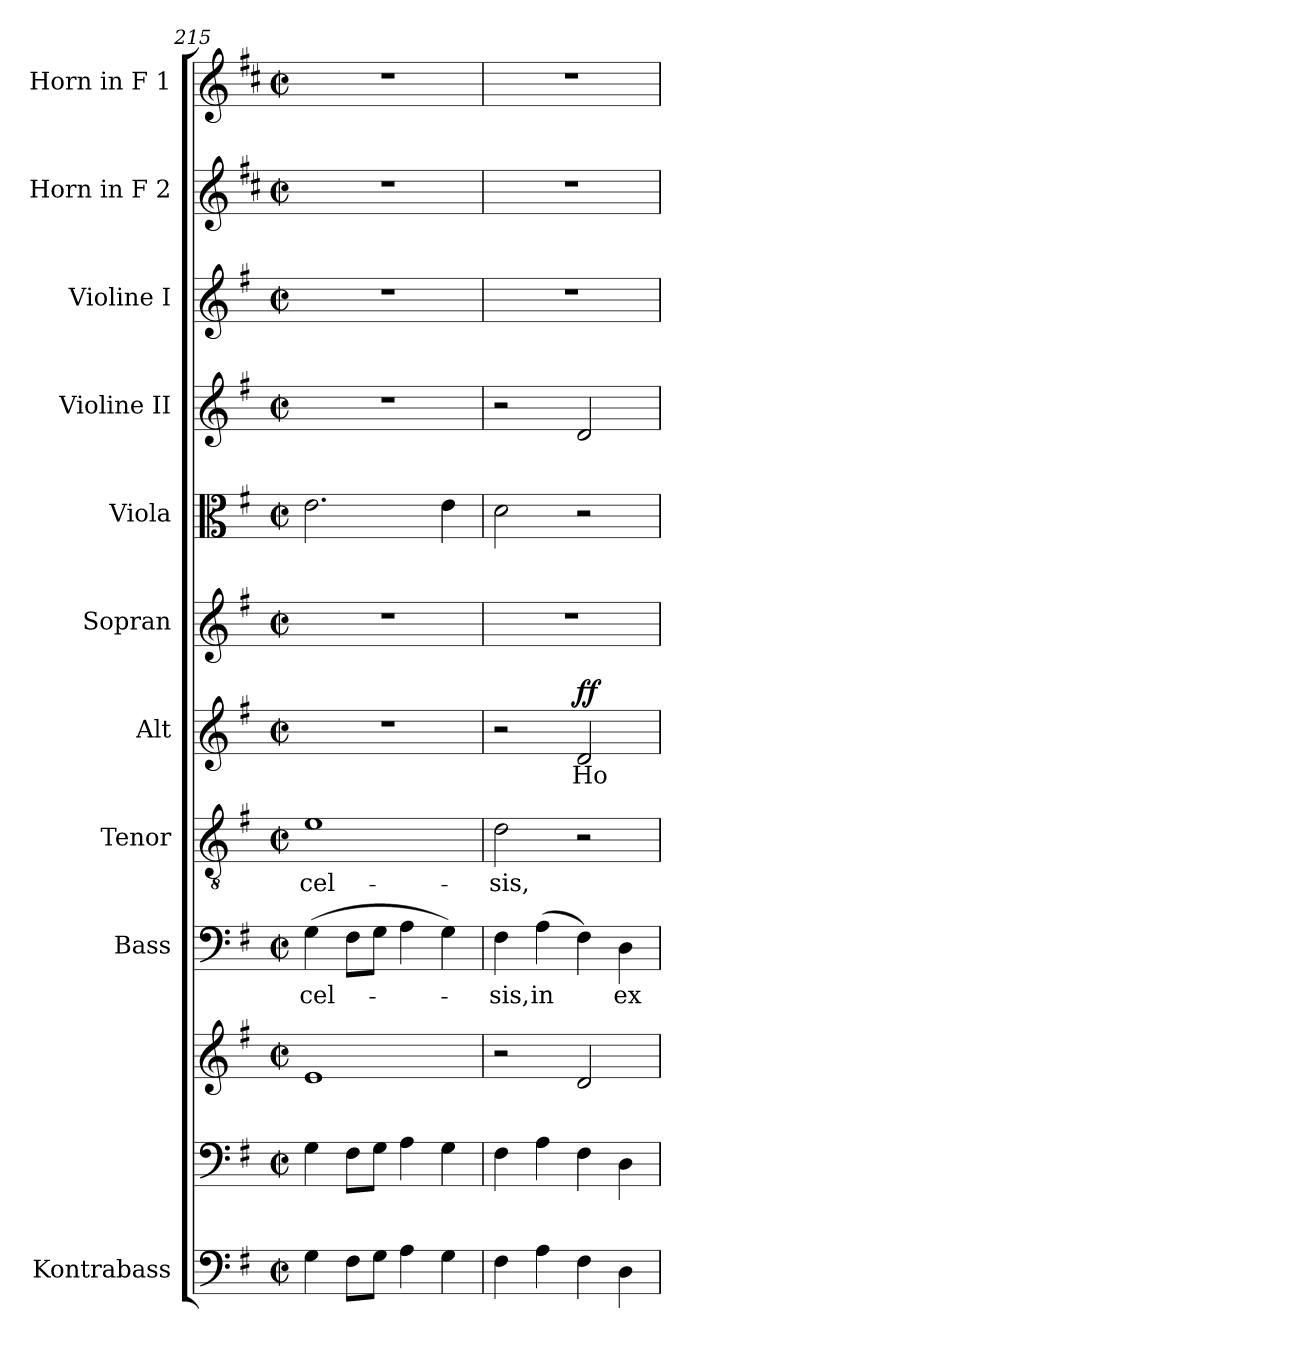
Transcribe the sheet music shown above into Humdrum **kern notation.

**kern	**kern	**kern	**kern	**text	**kern	**text	**kern	**text	**dynam	**kern	**kern	**kern	**kern	**kern	**kern
*part11	*part10	*part10	*part9	*part9	*part8	*part8	*part7	*part7	*part7	*part6	*part5	*part4	*part3	*part2	*part1
*staff12	*staff11	*staff10	*staff9	*staff9	*staff8	*staff8	*staff7	*staff7	*staff7	*staff6	*staff5	*staff4	*staff3	*staff2	*staff1
*I"Kontrabass	*	*	*I"Bass	*	*I"Tenor	*	*I"Alt	*	*	*I"Sopran	*I"Viola	*I"Violine II	*I"Violine I	*I"Horn in F 2	*I"Horn in F 1
*I'Kb.	*	*	*I'B.	*	*I'T.	*	*I'A.	*	*	*I'S.	*I'Vla.	*I'Vl. II	*I'Vl. I	*	*
*clefF4	*clefF4	*clefG2	*clefF4	*	*clefGv2	*	*clefG2	*	*	*clefG2	*clefC3	*clefG2	*clefG2	*clefG2	*clefG2
*ITrd7c12	*	*	*	*	*	*	*	*	*	*	*	*	*	*ITrd4c7	*ITrd4c7
*k[f#]	*k[f#]	*k[f#]	*k[f#]	*	*k[f#]	*	*k[f#]	*	*	*k[f#]	*k[f#]	*k[f#]	*k[f#]	*k[f#]	*k[f#]
*G:	*G:	*G:	*G:	*	*G:	*	*G:	*	*	*G:	*G:	*G:	*G:	*G:	*G:
*M2/2	*M2/2	*M2/2	*M2/2	*	*M2/2	*	*M2/2	*	*	*M2/2	*M2/2	*M2/2	*M2/2	*M2/2	*M2/2
*met(c|)	*met(c|)	*met(c|)	*met(c|)	*	*met(c|)	*	*met(c|)	*	*	*met(c|)	*met(c|)	*met(c|)	*met(c|)	*met(c|)	*met(c|)
=215	=215	=215	=215	=215	=215	=215	=215	=215	=215	=215	=215	=215	=215	=215	=215
!	!	!	!	!LO:LY:b	!	!LO:LY:b	!	!	!	!	!	!	!	!	!
4GG\	4G\	1e	(>4G\	-cel-	1e	-cel-	1r	.	.	1r	2.e\	1r	1r	1r	1r
8FF#\L	8F#\L	.	8F#\L	.	.	.	.	.	.	.	.	.	.	.	.
8GG\J	8G\J	.	8G\J	.	.	.	.	.	.	.	.	.	.	.	.
4AA\	4A\	.	4A\	.	.	.	.	.	.	.	.	.	.	.	.
4GG\	4G\	.	4G\)	.	.	.	.	.	.	.	4e\	.	.	.	.
!!LO:PB:g=z
=216	=216	=216	=216	=216	=216	=216	=216	=216	=216	=216	=216	=216	=216	=216	=216
!	!	!	!	!LO:LY:b	!	!LO:LY:b	!	!	!	!	!	!	!	!	!
4FF#\	4F#\	2r	4F#\	-sis,	2d\	-sis,	2r	.	.	1r	2d\	2r	1r	1r	1r
!	!	!	!	!LO:LY:b	!	!	!	!	!	!	!	!	!	!	!
4AA\	4A\	.	(>4A\	in	.	.	.	.	.	.	.	.	.	.	.
!	!	!	!	!	!	!	!	!LO:LY:b	!LO:DY:a	!	!	!	!	!	!
4FF#\	4F#\	2d/	4F#\)	.	2r	.	2d/	Ho-	ff	.	2r	2d/	.	.	.
!	!	!	!	!LO:LY:b	!	!	!	!	!	!	!	!	!	!	!
4DD\	4D\	.	4D\	ex-	.	.	.	.	.	.	.	.	.	.	.
=	=	=	=	=	=	=	=	=	=	=	=	=	=	=	=
*-	*-	*-	*-	*-	*-	*-	*-	*-	*-	*-	*-	*-	*-	*-	*-
